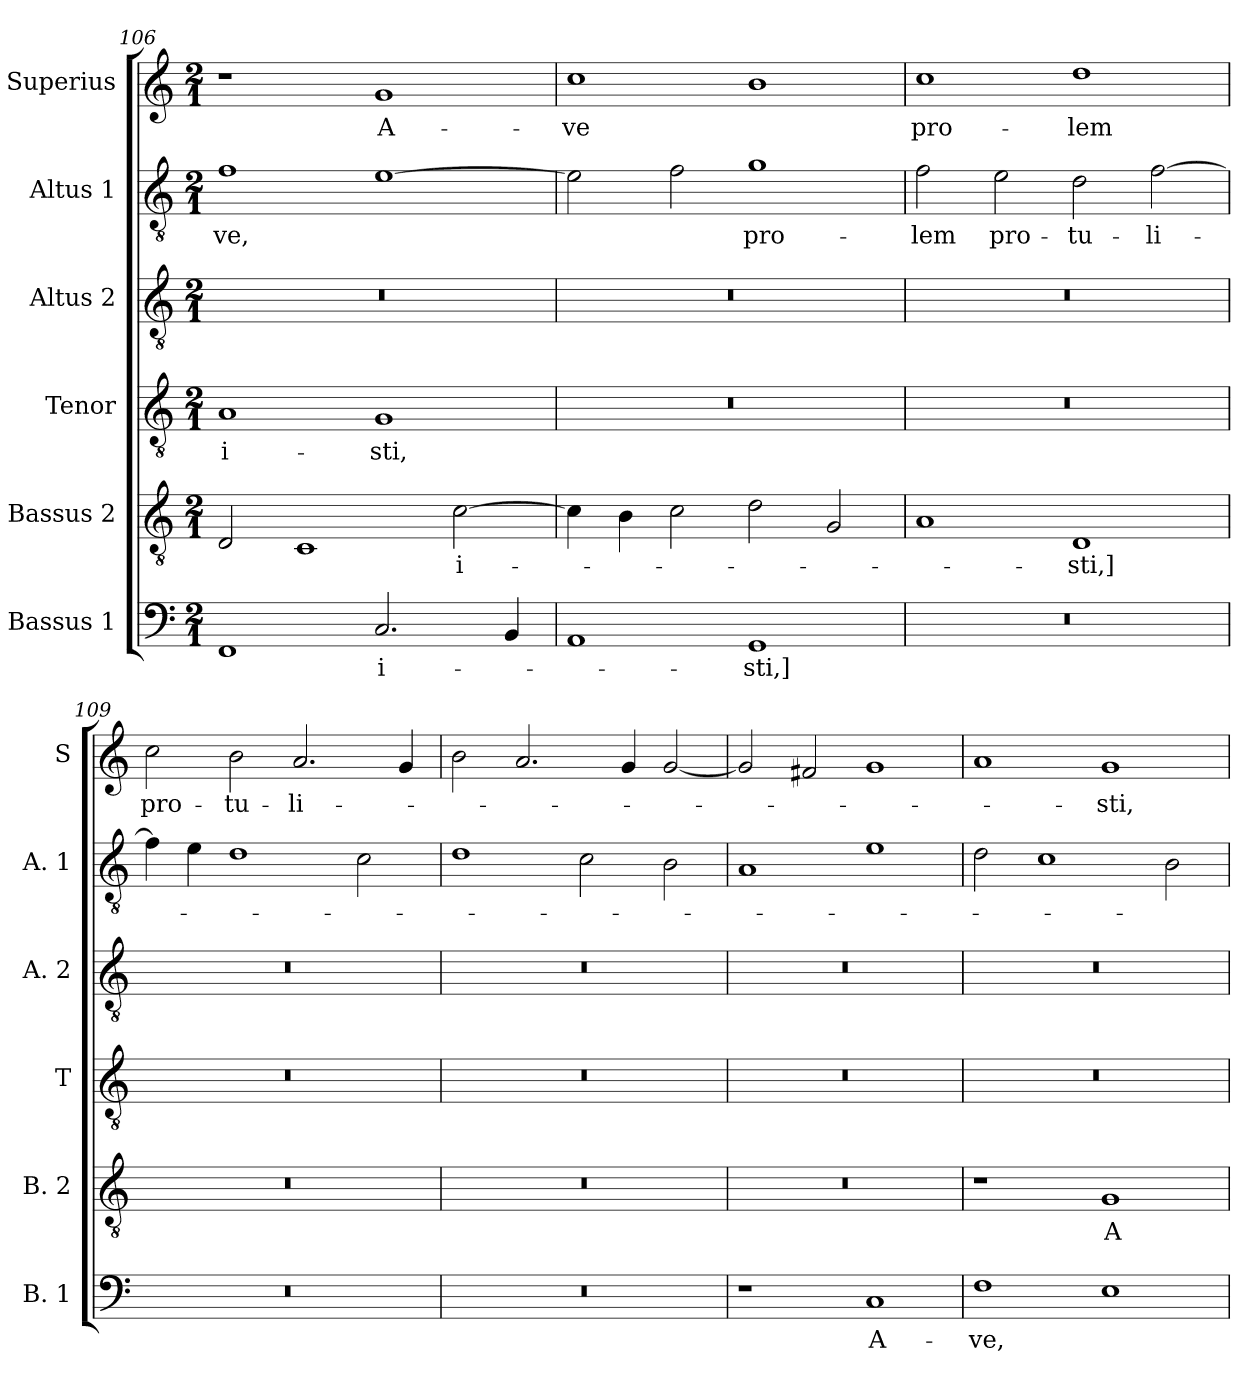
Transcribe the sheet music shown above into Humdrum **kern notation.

**kern	**text	**kern	**text	**kern	**text	**kern	**kern	**text	**kern	**text
*part6	*part6	*part5	*part5	*part4	*part4	*part3	*part2	*part2	*part1	*part1
*staff6	*staff6	*staff5	*staff5	*staff4	*staff4	*staff3	*staff2	*staff2	*staff1	*staff1
*I"Bassus 1	*	*I"Bassus 2	*	*I"Tenor	*	*I"Altus 2	*I"Altus 1	*	*I"Superius	*
*I'B. 1	*	*I'B. 2	*	*I'T	*	*I'A. 2	*I'A. 1	*	*I'S	*
*clefF4	*	*clefGv2	*	*clefGv2	*	*clefGv2	*clefGv2	*	*clefG2	*
*k[]	*	*k[]	*	*k[]	*	*k[]	*k[]	*	*k[]	*
*C:	*	*C:	*	*C:	*	*C:	*C:	*	*C:	*
*M2/1	*	*M2/1	*	*M2/1	*	*M2/1	*M2/1	*	*M2/1	*
=106	=106	=106	=106	=106	=106	=106	=106	=106	=106	=106
1FF	.	2D	.	1A	-i-	0r	1f	-ve,	1r	.
.	.	1C	.	.	.	.	.	.	.	.
2.C	-i-	.	.	1G	-sti,	.	[1e	.	1g	A-
.	.	[2c	-i-	.	.	.	.	.	.	.
4BB	.	.	.	.	.	.	.	.	.	.
=107	=107	=107	=107	=107	=107	=107	=107	=107	=107	=107
1AA	.	4c]	.	0r	.	0r	2e]	.	1cc	-ve
.	.	4B	.	.	.	.	.	.	.	.
.	.	2c	.	.	.	.	2f	.	.	.
1GG	-sti,]	2d	.	.	.	.	1g	pro-	1b	.
.	.	2G	.	.	.	.	.	.	.	.
=108	=108	=108	=108	=108	=108	=108	=108	=108	=108	=108
0r	.	1A	.	0r	.	0r	2f	-lem	1cc	pro-
.	.	.	.	.	.	.	2e	pro-	.	.
.	.	1D	-sti,]	.	.	.	2d	-tu-	1dd	-lem
.	.	.	.	.	.	.	[2f	-li-	.	.
=109	=109	=109	=109	=109	=109	=109	=109	=109	=109	=109
0r	.	0r	.	0r	.	0r	4f]	.	2cc	pro-
.	.	.	.	.	.	.	4e	.	.	.
.	.	.	.	.	.	.	1d	.	2b	-tu-
.	.	.	.	.	.	.	.	.	2.a	-li-
.	.	.	.	.	.	.	2c	.	.	.
.	.	.	.	.	.	.	.	.	4g	.
=110	=110	=110	=110	=110	=110	=110	=110	=110	=110	=110
0r	.	0r	.	0r	.	0r	1d	.	2b	.
.	.	.	.	.	.	.	.	.	2.a	.
.	.	.	.	.	.	.	2c	.	.	.
.	.	.	.	.	.	.	.	.	4g	.
.	.	.	.	.	.	.	2B	.	[2g	.
=111	=111	=111	=111	=111	=111	=111	=111	=111	=111	=111
1r	.	0r	.	0r	.	0r	1A	.	2g]	.
.	.	.	.	.	.	.	.	.	2f#X	.
1C	A-	.	.	.	.	.	1e	.	1g	.
=112	=112	=112	=112	=112	=112	=112	=112	=112	=112	=112
1F	-ve,	1r	.	0r	.	0r	2d	.	1a	.
.	.	.	.	.	.	.	1c	.	.	.
1E	.	1G	A-	.	.	.	.	.	1g	-sti,
.	.	.	.	.	.	.	2B	.	.	.
=	=	=	=	=	=	=	=	=	=	=
*-	*-	*-	*-	*-	*-	*-	*-	*-	*-	*-
